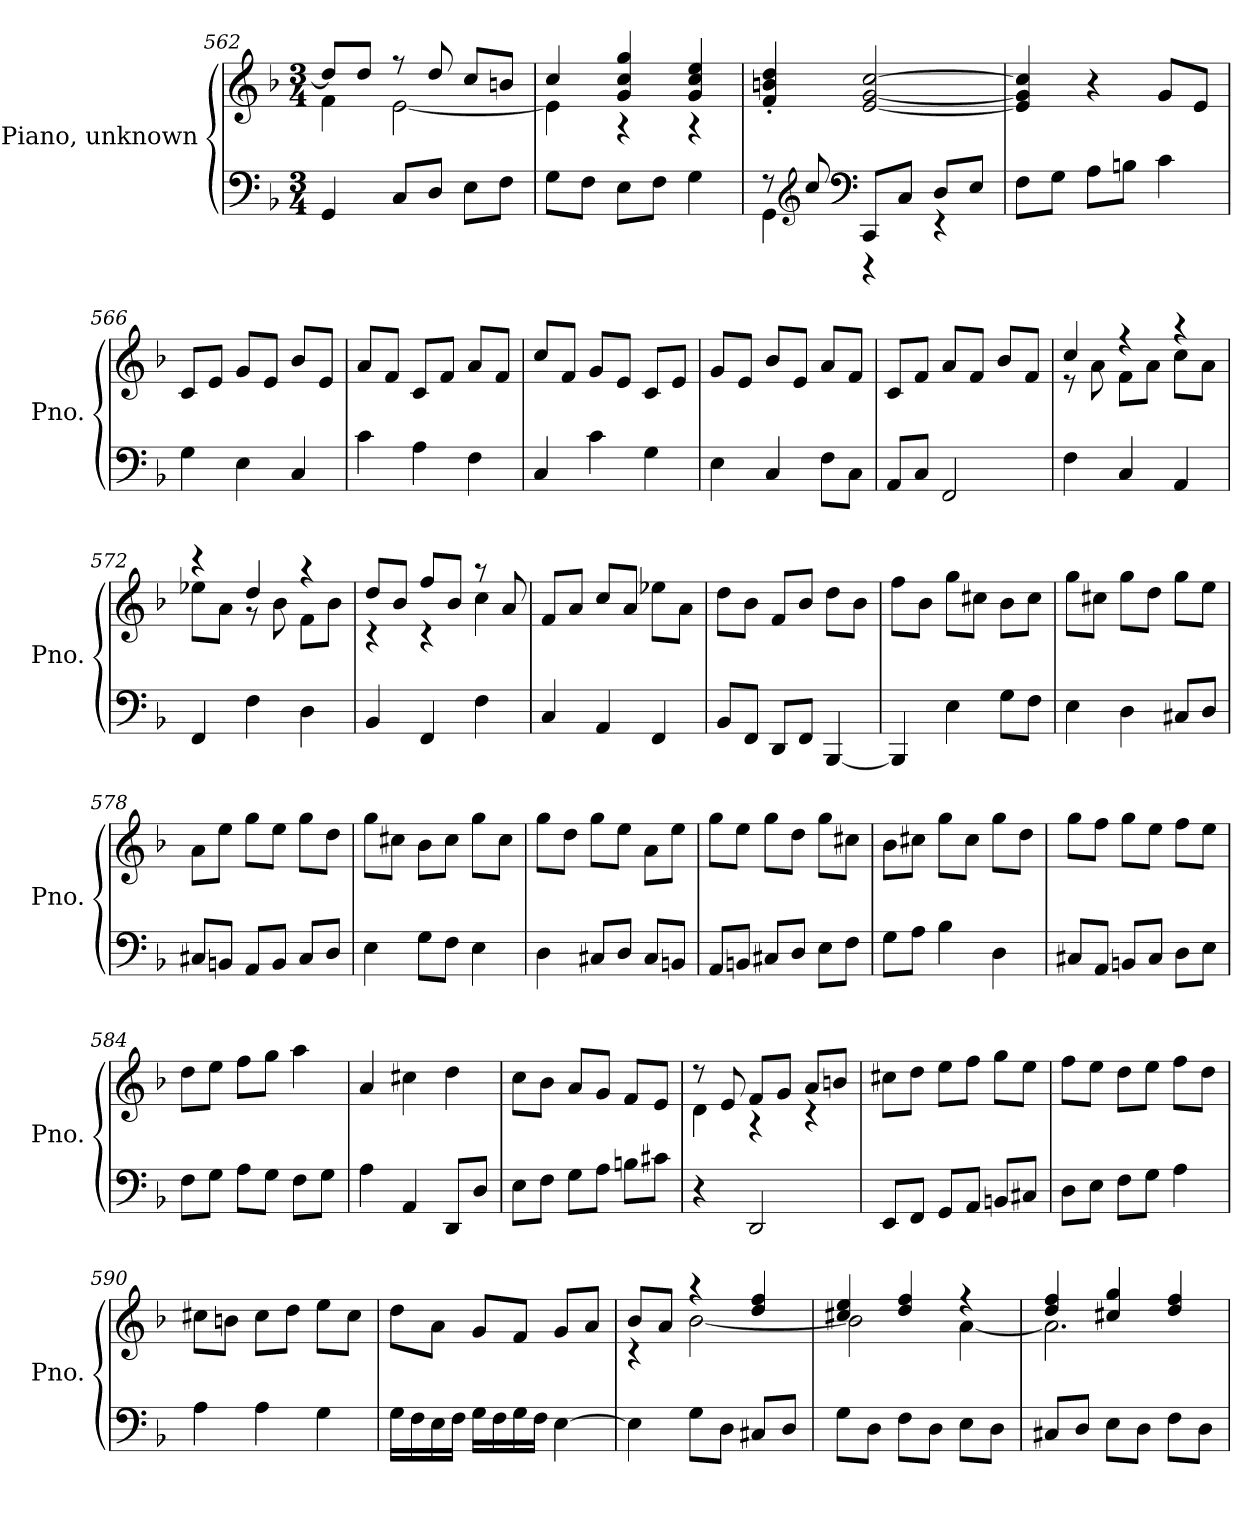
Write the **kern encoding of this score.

**kern	**kern
*part1	*part1
*staff2	*staff1
*I"Piano, unknown	*
*I'Pno.	*
*clefF4	*clefG2
*k[b-]	*k[b-]
*M3/4	*M3/4
=562	=562
*	*^
4GG/	8dd/L]	4f\
.	8dd/J	.
8C/L	8r	[2e\
8D/J	8dd/	.
8E\L	8cc/L	.
8F\J	8bn/J	.
!!LO:LB:g=z	!!
=563	=563	=563
8G\L	4cc/	4e\]
8F\J	.	.
8E\L	4g/ 4cc/ 4gg/	4r
8F\J	.	.
4G\	4g/ 4cc/ 4ee/	4r
*	*v	*v
=564	=564
*^	*
8r	4GG\	4f/' 4bn/' 4dd/'
*clefG2	*	*
8cc/	.	.
*clefF4	*	*
8CC/L	4r	[2e/ [2g/ [2cc/
8C/J	.	.
8D/L	4r	.
8E/J	.	.
*v	*v	*
=565	=565
8F\L	4e/] 4g/] 4cc/]
8G\J	.
8A\L	4r
8Bn\J	.
4c\	8g/L
.	8e/J
=566	=566
4G\	8c/L
.	8e/J
4E\	8g/L
.	8e/J
4C/	8b-/L
.	8e/J
=567	=567
4c\	8a/L
.	8f/J
4A\	8c/L
.	8f/J
4F\	8a/L
.	8f/J
=568	=568
4C/	8cc/L
.	8f/J
4c\	8g/L
.	8e/J
4G\	8c/L
.	8e/J
!!LO:LB:g=z
=569	=569
4E\	8g/L
.	8e/J
4C/	8b-/L
.	8e/J
8F\L	8a/L
8C\J	8f/J
=570	=570
8AA/L	8c/L
8C/J	8f/J
2FF/	8a/L
.	8f/J
.	8b-/L
.	8f/J
=571	=571
*	*^
4F\	4cc/	8r
.	.	8a\
4C/	4r	8f\L
.	.	8a\J
4AA/	4r	8cc\L
.	.	8a\J
=572	=572	=572
4FF/	4r	8ee-X\L
.	.	8a\J
4F\	4dd/	8r
.	.	8b-\
4D\	4r	8f\L
.	.	8b-\J
=573	=573	=573
4BB-/	8dd/L	4r
.	8b-/J	.
4FF/	8ff/L	4r
.	8b-/J	.
4F\	8r	4cc\
.	8a/	.
*	*v	*v
=574	=574
4C/	8f/L
.	8a/J
4AA/	8cc/L
.	8a/J
4FF/	8ee-X\L
.	8a\J
!!LO:LB:g=z
=575	=575
8BB-/L	8dd\L
8FF/J	8b-\J
8DD/L	8f/L
8FF/J	8b-/J
[4BBB-/	8dd\L
.	8b-\J
=576	=576
4BBB-/]	8ff\L
.	8b-\J
4E\	8gg\L
.	8cc#X\J
8G\L	8b-\L
8F\J	8cc#\J
=577	=577
4E\	8gg\L
.	8cc#X\J
4D\	8gg\L
.	8dd\J
8C#X/L	8gg\L
8D/J	8ee\J
=578	=578
8C#X/L	8a\L
8BBn/J	8ee\J
8AA/L	8gg\L
8BB/J	8ee\J
8C#/L	8gg\L
8D/J	8dd\J
=579	=579
4E\	8gg\L
.	8cc#X\J
8G\L	8b-\L
8F\J	8cc#\J
4E\	8gg\L
.	8cc#\J
=580	=580
4D\	8gg\L
.	8dd\J
8C#X/L	8gg\L
8D/J	8ee\J
8C#/L	8a\L
8BBn/J	8ee\J
!!LO:LB:g=z
=581	=581
8AA/L	8gg\L
8BBn/J	8ee\J
8C#X/L	8gg\L
8D/J	8dd\J
8E\L	8gg\L
8F\J	8cc#X\J
=582	=582
8G\L	8b-\L
8A\J	8cc#X\J
4B-\	8gg\L
.	8cc#\J
4D\	8gg\L
.	8dd\J
=583	=583
8C#X/L	8gg\L
8AA/J	8ff\J
8BBn/L	8gg\L
8C#/J	8ee\J
8D\L	8ff\L
8E\J	8ee\J
=584	=584
8F\L	8dd\L
8G\J	8ee\J
8A\L	8ff\L
8G\J	8gg\J
8F\L	4aa\
8G\J	.
=585	=585
4A\	4a/
4AA/	4cc#X\
8DD/L	4dd\
8D/J	.
=586	=586
8E\L	8cc\L
8F\J	8b-\J
8G\L	8a/L
8A\J	8g/J
8Bn\L	8f/L
8c#X\J	8e/J
!!LO:LB:g=z
=587	=587
*	*^
4r	8r	4d\
.	8e/	.
2DD/	8f/L	4r
.	8g/J	.
.	8a/L	4r
.	8bn/J	.
*	*v	*v
=588	=588
8EE/L	8cc#X\L
8FF/J	8dd\J
8GG/L	8ee\L
8AA/J	8ff\J
8BBn/L	8gg\L
8C#X/J	8ee\J
=589	=589
8D\L	8ff\L
8E\J	8ee\J
8F\L	8dd\L
8G\J	8ee\J
4A\	8ff\L
.	8dd\J
=590	=590
4A\	8cc#X\L
.	8bn\J
4A\	8cc#\L
.	8dd\J
4G\	8ee\L
.	8cc#\J
=591	=591
16G\LL	8dd\L
16F\	.
16E\	8a\J
16F\JJ	.
16G\LL	8g/L
16F\	.
16G\	8f/J
16F\JJ	.
[4E\	8g/L
.	8a/J
!!LO:PB:g=z
=592	=592
*	*^
4E\]	8b-/L	4r
.	8a/J	.
8G\L	4r	[2b-\
8D\J	.	.
8C#X/L	4dd/ 4ff/	.
8D/J	.	.
=593	=593	=593
8G\L	4cc#X/ 4ee/	2b-\]
8D\J	.	.
8F\L	4dd/ 4ff/	.
8D\J	.	.
8E\L	4r	[4a\
8D\J	.	.
=594	=594	=594
8C#X/L	4dd/ 4ff/	2.a\]
8D/J	.	.
8E\L	4cc#X/ 4gg/	.
8D\J	.	.
8F\L	4dd/ 4ff/	.
8D\J	.	.
*	*v	*v
=	=
*-	*-
